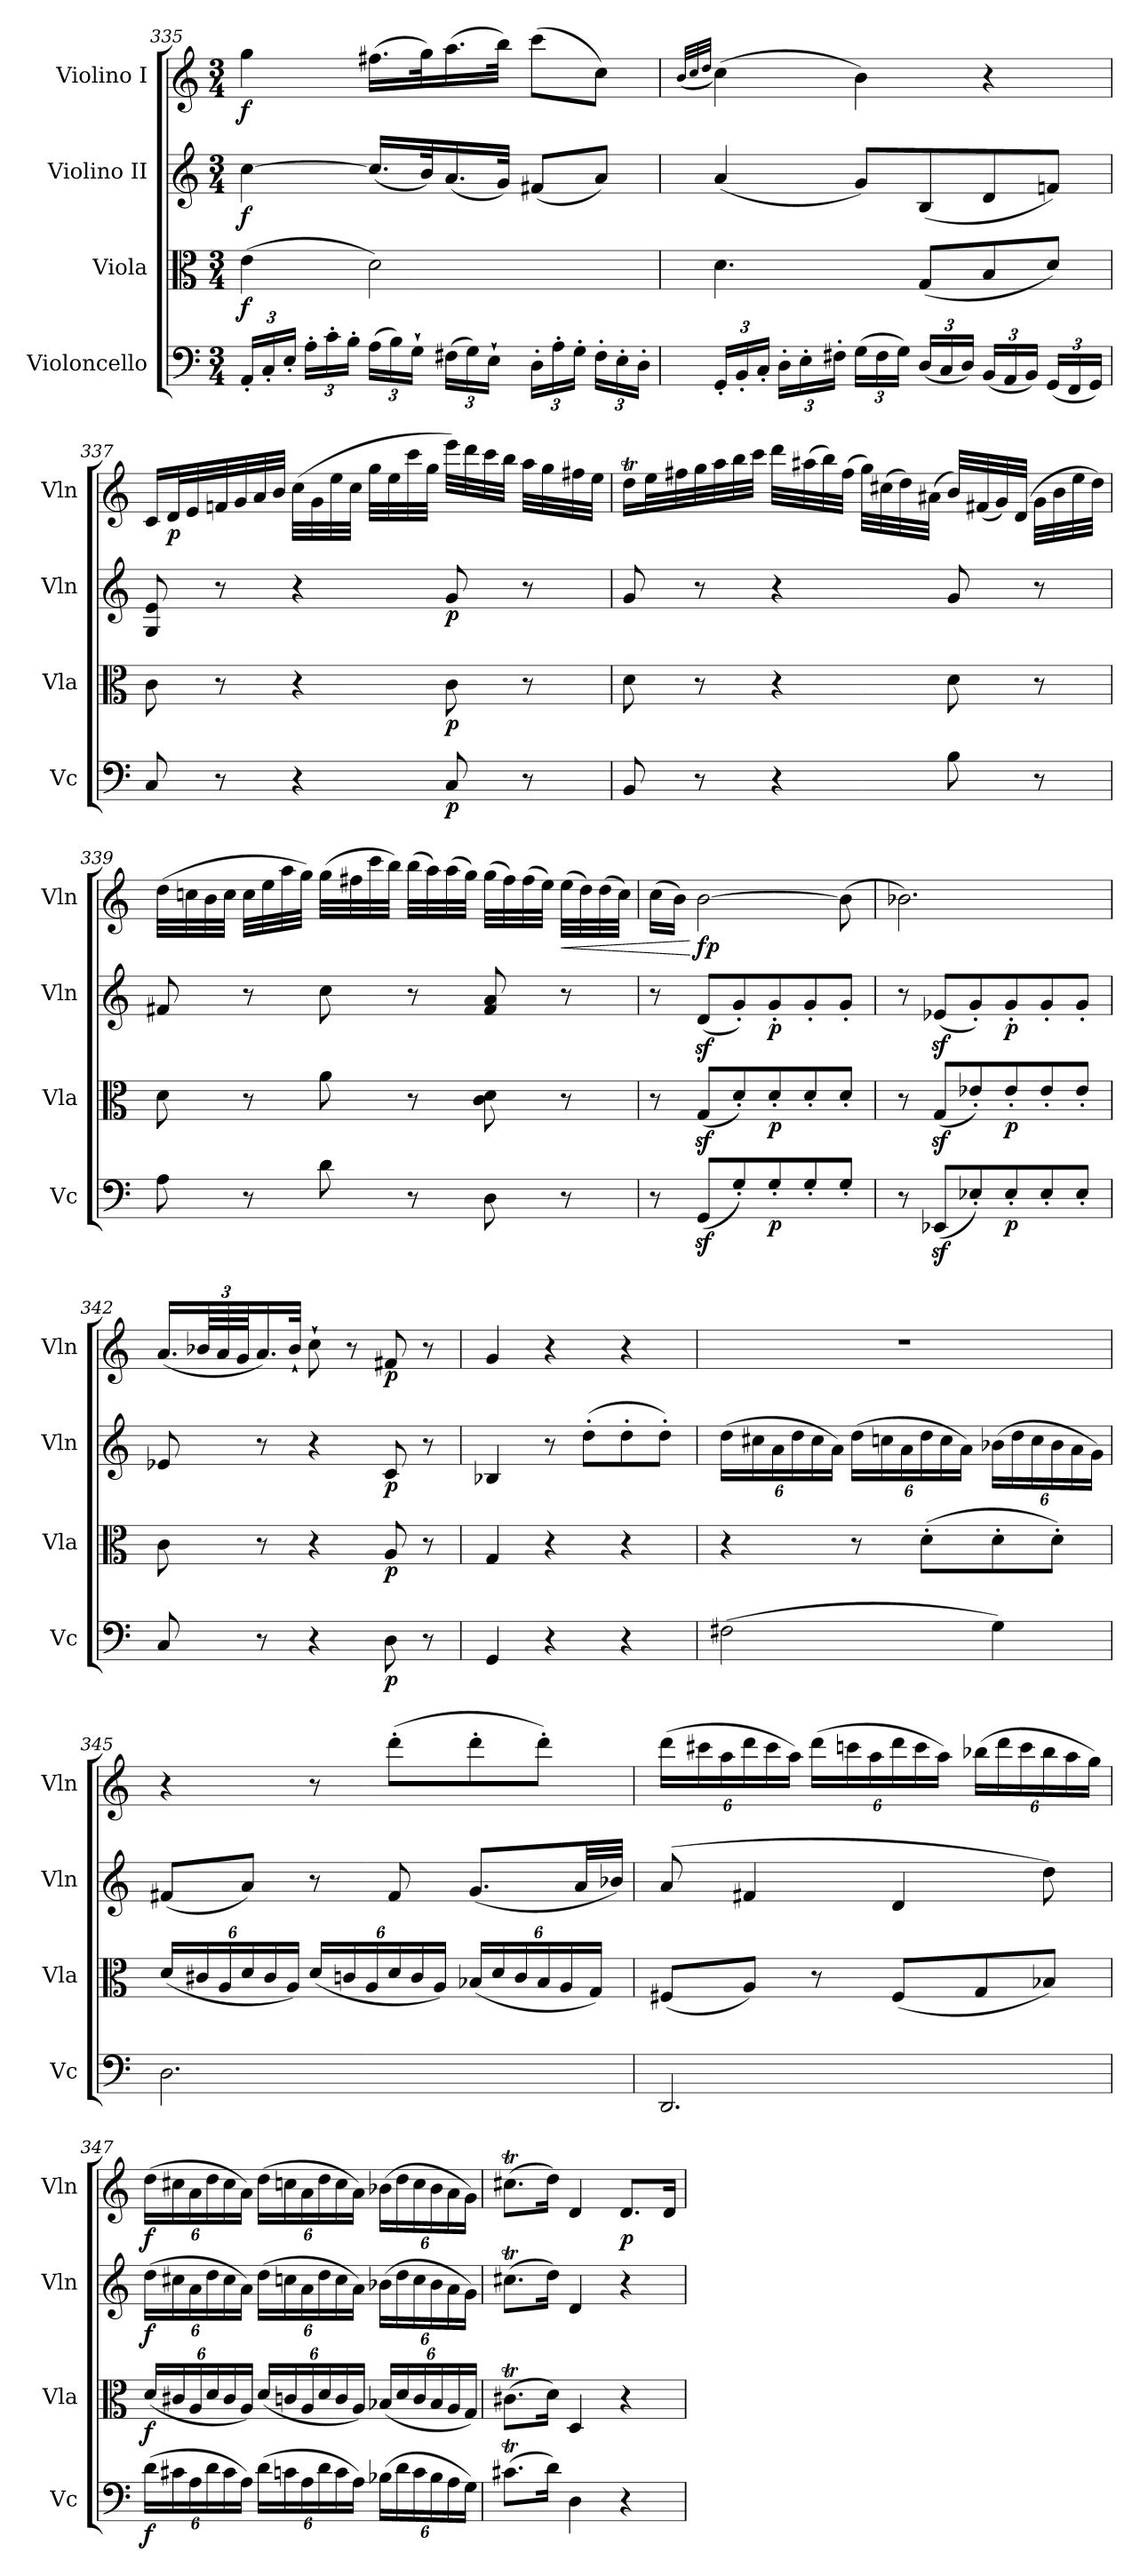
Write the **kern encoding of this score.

**kern	**dynam	**kern	**dynam	**kern	**dynam	**kern	**dynam
*part4	*part4	*part3	*part3	*part2	*part2	*part1	*part1
*staff4	*staff4	*staff3	*staff3	*staff2	*staff2	*staff1	*staff1
*I"Violoncello	*	*I"Viola	*	*I"Violino II	*	*I"Violino I	*
*I'Vc	*	*I'Vla	*	*I'Vln	*	*I'Vln	*
*clefF4	*	*clefC3	*	*clefG2	*	*clefG2	*
*k[]	*	*k[]	*	*k[]	*	*k[]	*
*M3/4	*	*M3/4	*	*M3/4	*	*M3/4	*
=335	=335	=335	=335	=335	=335	=335	=335
24AA'LL	.	(4e	f	[4cc	f	4gg	f
24C'	.	.	.	.	.	.	.
24E'JJ	.	.	.	.	.	.	.
24A'LL	.	.	.	.	.	.	.
24c'	.	.	.	.	.	.	.
24B'JJ	.	.	.	.	.	.	.
(24ALL	.	2d)	.	(16.ccLL]	.	(16.ff#XLL	.
24B)	.	.	.	.	.	.	.
24G`JJ	.	.	.	.	.	.	.
.	.	.	.	32bK)	.	32ggK)	.
(24F#XLL	.	.	.	(16.a	.	(16.aa	.
24G)	.	.	.	.	.	.	.
24E`JJ	.	.	.	.	.	.	.
.	.	.	.	32gJJk)	.	32bbJJk)	.
24D'LL	.	.	.	(8f#XL	.	(8cccL	.
24A'	.	.	.	.	.	.	.
24G'JJ	.	.	.	.	.	.	.
24F#'LL	.	.	.	8aJ)	.	8ccJ)	.
24E'	.	.	.	.	.	.	.
24D'JJ	.	.	.	.	.	.	.
=336	=336	=336	=336	=336	=336	=336	=336
.	.	.	.	.	.	(32qqb/LLL	.
.	.	.	.	.	.	32qqcc/	.
.	.	.	.	.	.	32qqdd/JJJ	.
24GG'LL	.	4.d	.	(4a	.	(4cc)	.
24BB'	.	.	.	.	.	.	.
24C'JJ	.	.	.	.	.	.	.
24D'LL	.	.	.	.	.	.	.
24E'	.	.	.	.	.	.	.
24F#X'JJ	.	.	.	.	.	.	.
(24GLL	.	.	.	8gL)	.	4b)	.
24F#	.	.	.	.	.	.	.
24GJJ)	.	.	.	.	.	.	.
(24DLL	.	(8GL	.	(8B	.	.	.
24C	.	.	.	.	.	.	.
24DJJ)	.	.	.	.	.	.	.
(24BBLL	.	8B	.	8d	.	4r	.
24AA	.	.	.	.	.	.	.
24BBJJ)	.	.	.	.	.	.	.
(24GGLL	.	8dJ)	.	8fnJ)	.	.	.
24FF	.	.	.	.	.	.	.
24GGJJ)	.	.	.	.	.	.	.
=337	=337	=337	=337	=337	=337	=337	=337
8C	.	8c	.	8G 8e	.	16cLL	.
.	.	.	.	.	.	32dL	p
.	.	.	.	.	.	32e	.
8r	.	8r	.	8r	.	32fn	.
.	.	.	.	.	.	32g	.
.	.	.	.	.	.	32a	.
.	.	.	.	.	.	32bJJJ	.
4r	.	4r	.	4r	.	(32ccLLL	.
.	.	.	.	.	.	32g	.
.	.	.	.	.	.	32ee	.
.	.	.	.	.	.	32ccJJJ	.
.	.	.	.	.	.	32ggLLL	.
.	.	.	.	.	.	32ee	.
.	.	.	.	.	.	32ccc	.
.	.	.	.	.	.	32ggJJJ	.
8C	p	8c	p	8g	p	32eeeLLL)	.
.	.	.	.	.	.	32ddd	.
.	.	.	.	.	.	32ccc	.
.	.	.	.	.	.	32bbJJJ	.
8r	.	8r	.	8r	.	32aaLLL	.
.	.	.	.	.	.	32gg	.
.	.	.	.	.	.	32ff#X	.
.	.	.	.	.	.	32eeJJJ	.
=338	=338	=338	=338	=338	=338	=338	=338
8BB	.	8d	.	8g	.	16ddTLL	.
.	.	.	.	.	.	32eeL	.
.	.	.	.	.	.	32ff#X	.
8r	.	8r	.	8r	.	32gg	.
.	.	.	.	.	.	32aa	.
.	.	.	.	.	.	32bb	.
.	.	.	.	.	.	32cccJJJ	.
4r	.	4r	.	4r	.	32dddLLL	.
.	.	.	.	.	.	(32aa#X	.
.	.	.	.	.	.	32bb)	.
.	.	.	.	.	.	(32ff#JJJ	.
.	.	.	.	.	.	32ggLLL)	.
.	.	.	.	.	.	(32cc#X	.
.	.	.	.	.	.	32dd)	.
.	.	.	.	.	.	(32a#XJJJ	.
8B	.	8d	.	8g	.	32bLLL)	.
.	.	.	.	.	.	(32f#X	.
.	.	.	.	.	.	32g)	.
.	.	.	.	.	.	(32dJJJ	.
8r	.	8r	.	8r	.	32gLLL	.
.	.	.	.	.	.	32b	.
.	.	.	.	.	.	32ee	.
.	.	.	.	.	.	32ddJJJ)	.
=339	=339	=339	=339	=339	=339	=339	=339
8A	.	8d	.	8f#X	.	(32ddLLL	.
.	.	.	.	.	.	32ccn	.
.	.	.	.	.	.	32b	.
.	.	.	.	.	.	32ccJJJ	.
8r	.	8r	.	8r	.	32ccLLL	.
.	.	.	.	.	.	32ee	.
.	.	.	.	.	.	32aa	.
.	.	.	.	.	.	32ggJJJ)	.
8d	.	8a	.	8cc	.	(32ggLLL	.
.	.	.	.	.	.	32ff#X	.
.	.	.	.	.	.	32ccc	.
.	.	.	.	.	.	32bbJJJ)	.
8r	.	8r	.	8r	.	(32bbLLL	.
.	.	.	.	.	.	32aa)	.
.	.	.	.	.	.	(32aa	.
.	.	.	.	.	.	32ggJJJ)	.
8D	.	8c 8d	.	8f# 8a	.	(32ggLLL	.
.	.	.	.	.	.	32ff#)	.
.	.	.	.	.	.	(32ff#	.
.	.	.	.	.	.	32eeJJJ)	.
!	!	!	!	!	!	!	!LO:HP:b
8r	.	8r	.	8r	.	(32eeLLL	<
.	.	.	.	.	.	32dd)	.
.	.	.	.	.	.	(32dd	.
.	.	.	.	.	.	32ccJJJ)	.
=340	=340	=340	=340	=340	=340	=340	=340
8r	.	8r	.	8r	.	(16ccLL	.
.	.	.	.	.	.	16bJJ)	.
(8GGzL	.	(8GzL	.	(8dzL	.	[2b	[ fp
8G')	.	8d')	.	8g')	.	.	.
8G'	p	8d'	p	8g'	p	.	.
8G'	.	8d'	.	8g'	.	.	.
8G'J	.	8d'J	.	8g'J	.	(8b]	.
=341	=341	=341	=341	=341	=341	=341	=341
8r	.	8r	.	8r	.	2.b-X)	.
(8EE-XzL	.	(8GzL	.	(8e-XzL	.	.	.
8E-X')	.	8e-X')	.	8g')	.	.	.
8E-'	p	8e-'	p	8g'	p	.	.
8E-'	.	8e-'	.	8g'	.	.	.
8E-'J	.	8e-'J	.	8g'J	.	.	.
=342	=342	=342	=342	=342	=342	=342	=342
8C	.	8c	.	8e-X	.	(16.aLL	.
.	.	.	.	.	.	96b-XLL	.
.	.	.	.	.	.	96a	.
.	.	.	.	.	.	96gJJ	.
8r	.	8r	.	8r	.	16.a)	.
.	.	.	.	.	.	32b-`JJk	.
4r	.	4r	.	4r	.	8cc`	.
.	.	.	.	.	.	8r	.
8D	p	8A	p	8c	p	8f#X	p
8r	.	8r	.	8r	.	8r	.
=343	=343	=343	=343	=343	=343	=343	=343
4GG	.	4G	.	4B-X	.	4g	.
4r	.	4r	.	8r	.	4r	.
.	.	.	.	(8dd'L	.	.	.
4r	.	4r	.	8dd'	.	4r	.
.	.	.	.	8dd'J)	.	.	.
=344	=344	=344	=344	=344	=344	=344	=344
(2F#X	.	4r	.	(24ddLL	.	2.r	.
.	.	.	.	24cc#X	.	.	.
.	.	.	.	24a	.	.	.
.	.	.	.	24dd	.	.	.
.	.	.	.	24cc#	.	.	.
.	.	.	.	24aJJ)	.	.	.
.	.	8r	.	(24ddLL	.	.	.
.	.	.	.	24ccn	.	.	.
.	.	.	.	24a	.	.	.
.	.	(8d'L	.	24dd	.	.	.
.	.	.	.	24cc	.	.	.
.	.	.	.	24aJJ)	.	.	.
4G)	.	8d'	.	(24b-XLL	.	.	.
.	.	.	.	24dd	.	.	.
.	.	.	.	24cc	.	.	.
.	.	8d'J)	.	24b-	.	.	.
.	.	.	.	24a	.	.	.
.	.	.	.	24gJJ)	.	.	.
=345	=345	=345	=345	=345	=345	=345	=345
2.D	.	(24dLL	.	(8f#XL	.	4r	.
.	.	24c#X	.	.	.	.	.
.	.	24A	.	.	.	.	.
.	.	24d	.	8aJ)	.	.	.
.	.	24c#	.	.	.	.	.
.	.	24AJJ)	.	.	.	.	.
.	.	(24dLL	.	8r	.	8r	.
.	.	24cn	.	.	.	.	.
.	.	24A	.	.	.	.	.
.	.	24d	.	8f#	.	(8ddd'L	.
.	.	24c	.	.	.	.	.
.	.	24AJJ)	.	.	.	.	.
.	.	(24B-XLL	.	(8.gL	.	8ddd'	.
.	.	24d	.	.	.	.	.
.	.	24c	.	.	.	.	.
.	.	24B-	.	.	.	8ddd'J)	.
.	.	24A	.	.	.	.	.
.	.	.	.	32aLL	.	.	.
.	.	24GJJ)	.	.	.	.	.
.	.	.	.	32b-XJJJ)	.	.	.
=346	=346	=346	=346	=346	=346	=346	=346
2.DD	.	(8F#XL	.	(8a	.	(24dddLL	.
.	.	.	.	.	.	24ccc#X	.
.	.	.	.	.	.	24aa	.
.	.	8AJ)	.	4f#X	.	24ddd	.
.	.	.	.	.	.	24ccc#	.
.	.	.	.	.	.	24aaJJ)	.
.	.	8r	.	.	.	(24dddLL	.
.	.	.	.	.	.	24cccn	.
.	.	.	.	.	.	24aa	.
.	.	(8F#L	.	4d	.	24ddd	.
.	.	.	.	.	.	24ccc	.
.	.	.	.	.	.	24aaJJ)	.
.	.	8G	.	.	.	(24bb-XLL	.
.	.	.	.	.	.	24ddd	.
.	.	.	.	.	.	24ccc	.
.	.	8B-XJ)	.	8dd)	.	24bb-	.
.	.	.	.	.	.	24aa	.
.	.	.	.	.	.	24ggJJ)	.
=347	=347	=347	=347	=347	=347	=347	=347
(24dLL	f	(24dLL	f	(24ddLL	f	(24ddLL	f
24c#X	.	24c#X	.	24cc#X	.	24cc#X	.
24A	.	24A	.	24a	.	24a	.
24d	.	24d	.	24dd	.	24dd	.
24c#	.	24c#	.	24cc#	.	24cc#	.
24AJJ)	.	24AJJ)	.	24aJJ)	.	24aJJ)	.
(24dLL	.	(24dLL	.	(24ddLL	.	(24ddLL	.
24cn	.	24cn	.	24ccn	.	24ccn	.
24A	.	24A	.	24a	.	24a	.
24d	.	24d	.	24dd	.	24dd	.
24c	.	24c	.	24cc	.	24cc	.
24AJJ)	.	24AJJ)	.	24aJJ)	.	24aJJ)	.
(24B-XLL	.	(24B-XLL	.	(24b-XLL	.	(24b-XLL	.
24d	.	24d	.	24dd	.	24dd	.
24c	.	24c	.	24cc	.	24cc	.
24B-	.	24B-	.	24b-	.	24b-	.
24A	.	24A	.	24a	.	24a	.
24GJJ)	.	24GJJ)	.	24gJJ)	.	24gJJ)	.
=348	=348	=348	=348	=348	=348	=348	=348
(8.c#XtL	.	(8.c#XtL	.	(8.cc#XtL	.	(8.cc#XtL	.
16dJk)	.	16dJk)	.	16ddJk)	.	16ddJk)	.
4D	.	4D	.	4d	.	4d	.
4r	.	4r	.	4r	.	8.dL	p
.	.	.	.	.	.	16dJk	.
=	=	=	=	=	=	=	=
*-	*-	*-	*-	*-	*-	*-	*-
